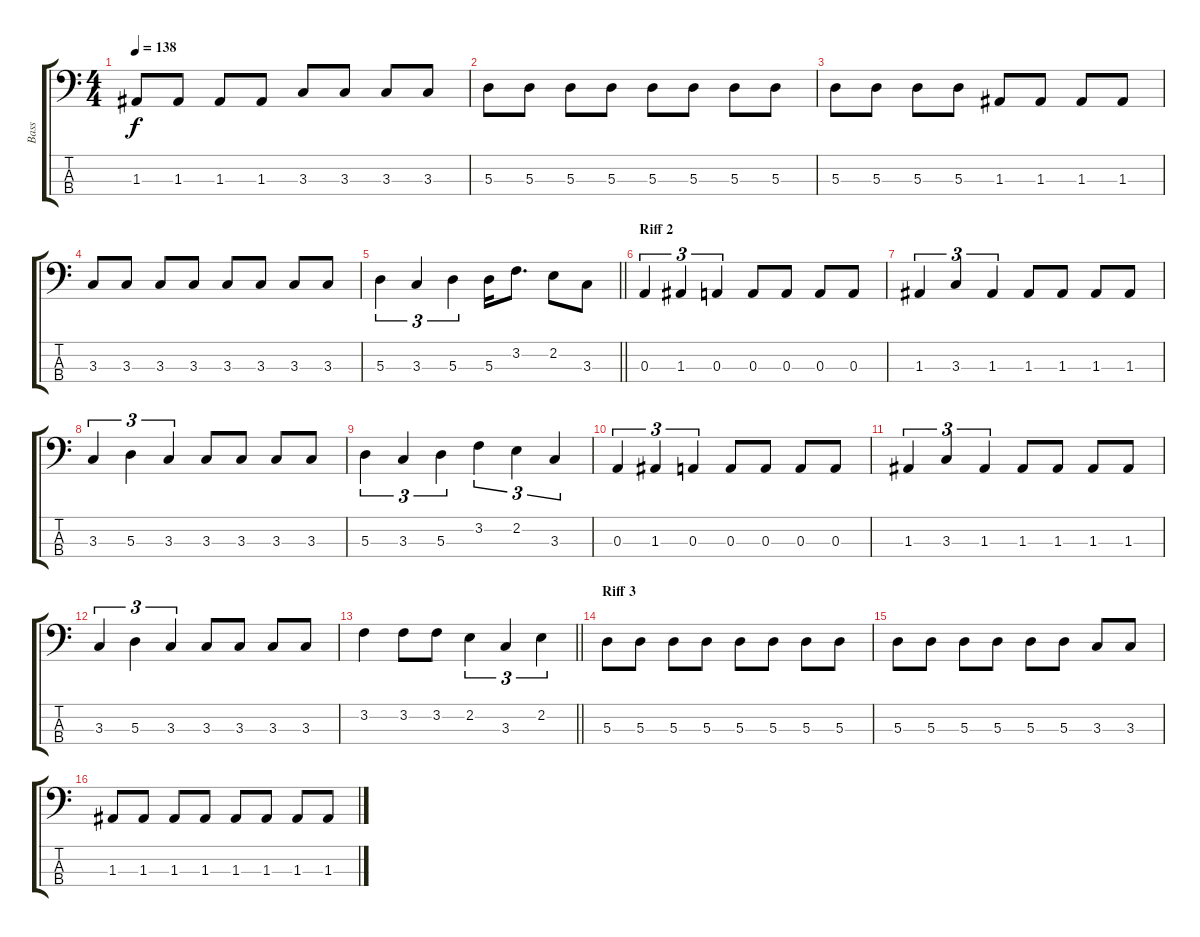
\track ("Bass" "Bass") {instrument electricbasspick}
\staff {score tabs}
\tuning (G2 D2 A1 E1) {hide}
\ts (4 4)
\tempo 138
\clef f4
\ks c
1.3.8{dy f} 1.3.8 1.3.8 1.3.8 3.3.8 3.3.8 3.3.8 3.3.8 |
5.3.8 5.3.8 5.3.8 5.3.8 5.3.8 5.3.8 5.3.8 5.3.8 |
5.3.8 5.3.8 5.3.8 5.3.8 1.3.8 1.3.8 1.3.8 1.3.8 |
3.3.8 3.3.8 3.3.8 3.3.8 3.3.8 3.3.8 3.3.8 3.3.8 |
\barLineRight lightlight
5.3.4{tu (3 2)} 3.3.4{tu (3 2)} 5.3.4{tu (3 2)} 5.3.16 3.2.8{d} 2.2.8 3.3.8 |
\section ("" "Riff 2")
0.3.4{tu (3 2)} 1.3.4{tu (3 2)} 0.3.4{tu (3 2)} 0.3.8 0.3.8 0.3.8 0.3.8 |
1.3.4{tu (3 2)} 3.3.4{tu (3 2)} 1.3.4{tu (3 2)} 1.3.8 1.3.8 1.3.8 1.3.8 |
3.3.4{tu (3 2)} 5.3.4{tu (3 2)} 3.3.4{tu (3 2)} 3.3.8 3.3.8 3.3.8 3.3.8 |
5.3.4{tu (3 2)} 3.3.4{tu (3 2)} 5.3.4{tu (3 2)} 3.2.4{tu (3 2)} 2.2.4{tu (3 2)} 3.3.4{tu (3 2)} |
0.3.4{tu (3 2)} 1.3.4{tu (3 2)} 0.3.4{tu (3 2)} 0.3.8 0.3.8 0.3.8 0.3.8 |
1.3.4{tu (3 2)} 3.3.4{tu (3 2)} 1.3.4{tu (3 2)} 1.3.8 1.3.8 1.3.8 1.3.8 |
3.3.4{tu (3 2)} 5.3.4{tu (3 2)} 3.3.4{tu (3 2)} 3.3.8 3.3.8 3.3.8 3.3.8 |
\barLineRight lightlight
3.2.4 3.2.8 3.2.8 2.2.4{tu (3 2)} 3.3.4{tu (3 2)} 2.2.4{tu (3 2)} |
\section ("" "Riff 3")
5.3.8 5.3.8 5.3.8 5.3.8 5.3.8 5.3.8 5.3.8 5.3.8 |
5.3.8 5.3.8 5.3.8 5.3.8 5.3.8 5.3.8 3.3.8 3.3.8 |
1.3.8 1.3.8 1.3.8 1.3.8 1.3.8 1.3.8 1.3.8 1.3.8
